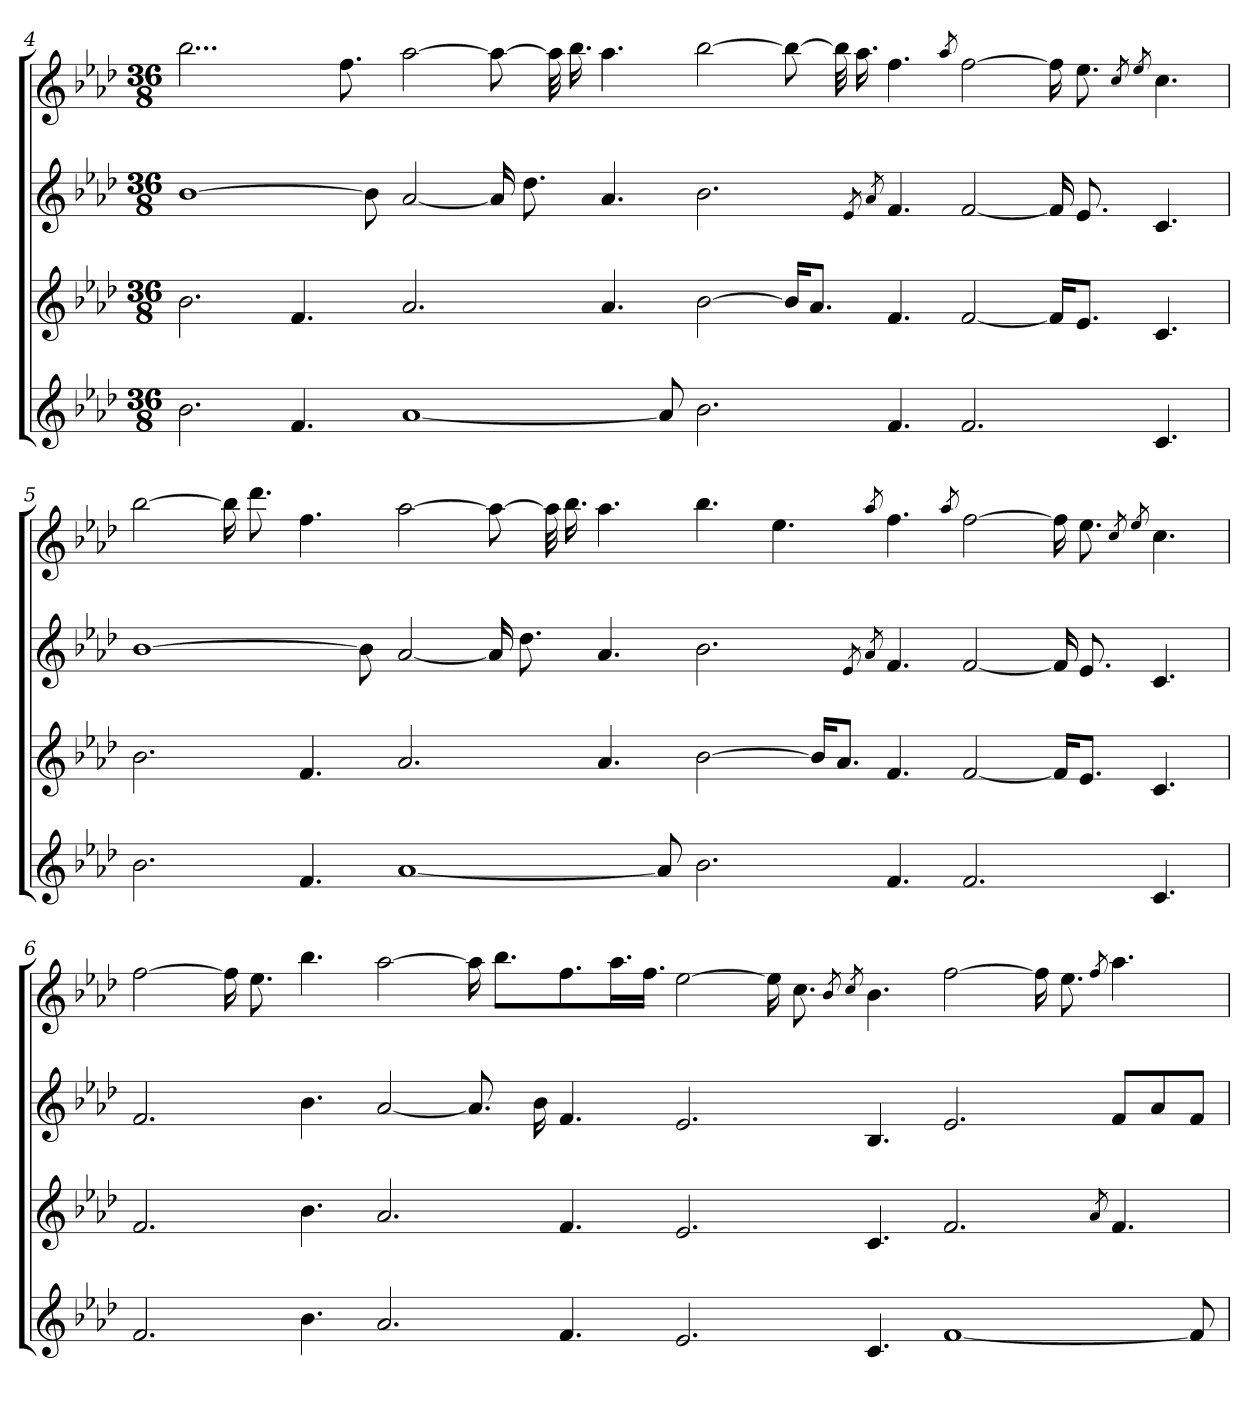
**kern	**kern	**kern	**kern
*part4	*part3	*part2	*part1
*staff4	*staff3	*staff2	*staff1
*clefG2	*clefG2	*clefG2	*clefG2
*k[b-e-a-d-]	*k[b-e-a-d-]	*k[b-e-a-d-]	*k[b-e-a-d-]
*M36/8	*M36/8	*M36/8	*M36/8
=4	=4	=4	=4
2.b-	2.b-	[1b-	2...bb-
4.f	4.f	.	.
.	.	.	8.ff
.	.	8b-]	.
[1a-	2.a-	[2a-	[2aa-
.	.	16a-]	8aa-_
.	.	8.dd-	.
.	.	.	32aa-]
.	.	.	16.bb-
.	4.a-	4.a-	4.aa-
8a-]	.	.	.
2.b-	[2b-	2.b-	[2bb-
.	16b-/KL]	.	8bb-_
.	8.a-/J	.	.
.	.	.	32bb-]
.	.	.	16.aa-
.	.	8qe-	.
.	.	8qa-	.
4.f	4.f	4.f	4.ff
.	.	.	8qaa-
2.f	[2f	[2f	[2ff
.	16f/KL]	16f]	16ff]
.	8.e-/J	8.e-	8.ee-
.	.	.	8qcc
.	.	.	8qee-
4.c	4.c	4.c	4.cc
=5	=5	=5	=5
2.b-	2.b-	[1b-	[2bb-
.	.	.	16bb-]
.	.	.	8.ddd-
4.f	4.f	.	4.ff
.	.	8b-]	.
[1a-	2.a-	[2a-	[2aa-
.	.	16a-]	8aa-_
.	.	8.dd-	.
.	.	.	32aa-]
.	.	.	16.bb-
.	4.a-	4.a-	4.aa-
8a-]	.	.	.
2.b-	[2b-	2.b-	4.bb-
.	.	.	4.ee-
.	16b-/KL]	.	.
.	8.a-/J	.	.
.	.	8qe-	.
.	.	8qa-	8qaa-
4.f	4.f	4.f	4.ff
.	.	.	8qaa-
2.f	[2f	[2f	[2ff
.	16f/KL]	16f]	16ff]
.	8.e-/J	8.e-	8.ee-
.	.	.	8qcc
.	.	.	8qee-
4.c	4.c	4.c	4.cc
=6	=6	=6	=6
2.f	2.f	2.f	[2ff
.	.	.	16ff]
.	.	.	8.ee-
4.b-	4.b-	4.b-	4.bb-
2.a-	2.a-	[2a-	[2aa-
.	.	8.a-]	16aa-]
.	.	.	8.bb-\L
.	.	16b-	.
4.f	4.f	4.f	8.ff\
.	.	.	16.aa-\L
.	.	.	16.ff\JJ
2.e-	2.e-	2.e-	[2ee-
.	.	.	16ee-]
.	.	.	8.cc
.	.	.	8qb-
.	.	.	8qcc
4.c	4.c	4.B-	4.b-
[1f	2.f	2.e-	[2ff
.	.	.	16ff]
.	.	.	8.ee-
.	8qa-	.	8qff
.	4.f	8f/L	4.aa-
.	.	8a-/	.
8f]	.	8f/J	.
=	=	=	=
*-	*-	*-	*-
